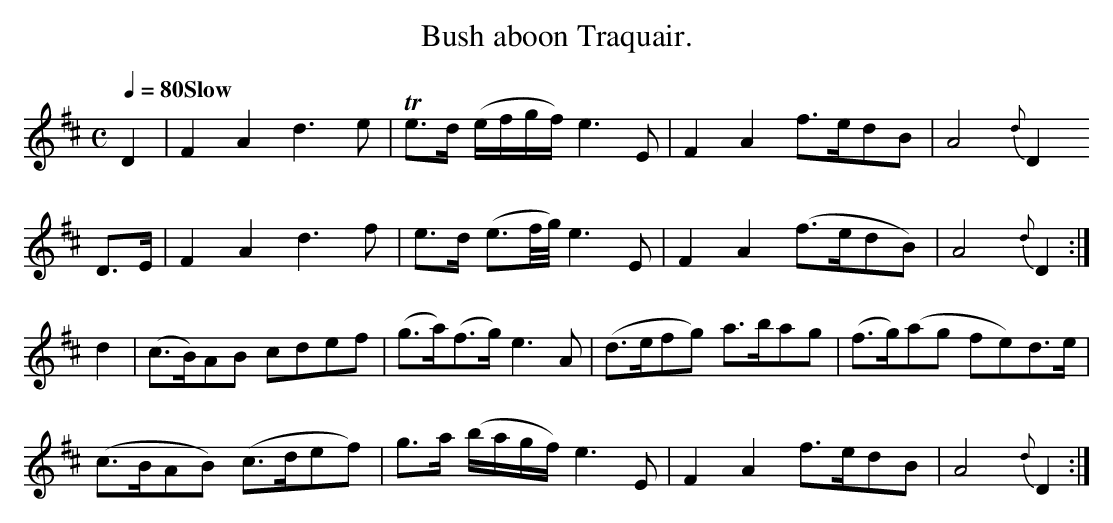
X:1
T:Bush aboon Traquair.
M:C
L:1/8
Q:1/4=80 "Slow"
K:D
D2 | F2 A2    d3  e |Te>d (e/f/g/f/)  e3E| F2 A2  f>edB | A4     {d}D2
D>E| F2 A2    d3  f | e>d (e3/f//g//) e3E| F2 A2 (f>edB)| A4     {d}D2   :|
d2 |(c>B)AB   cdef |(g>a)(f>g)       e3A|(d>efg) a>bag |(f>g)(ag   fe)d>e|
    (c>BAB) (c>def)| g>a (b/a/g/f/)  e3E| F2 A2  f>edB | A4     {d}D2   :|
